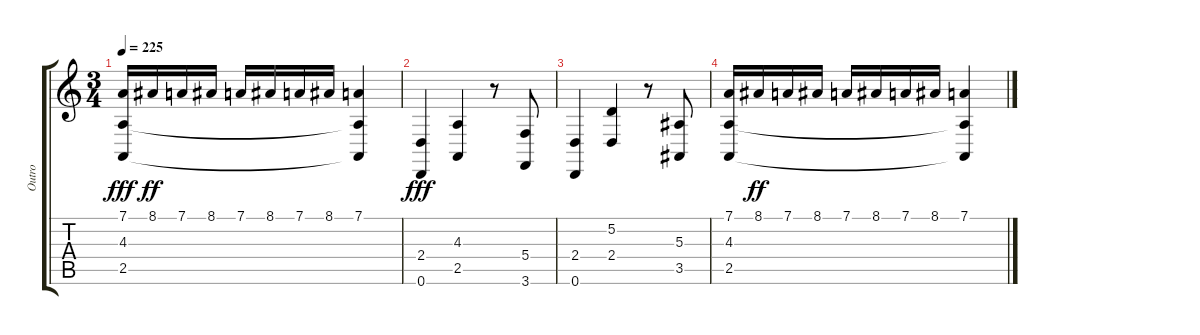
\track ("Outro" "Outro") {instrument stringensemble1}
\staff {score tabs}
\tuning (D4 A3 F3 C3 G2 D2) {hide}
\ts (3 4)
\tempo 225
\clef g2
\ks c
(7.1 4.3 2.5).16{dy fff} 8.1.16{dy ff} 7.1.16 8.1.16 7.1.16 8.1.16 7.1.16 8.1.16 (7.1 4.3{t} 2.5{t}).4 |
(2.4 0.6).4{dy fff volume 8} (4.3 2.5).4 r.8 (5.4 3.6).8 |
(2.4 0.6).4 (5.2 2.4).4 r.8 (5.3 3.5).8 |
(7.1 4.3 2.5).16 8.1.16{dy ff} 7.1.16 8.1.16 7.1.16 8.1.16 7.1.16 8.1.16 (7.1 4.3{t} 2.5{t}).4
